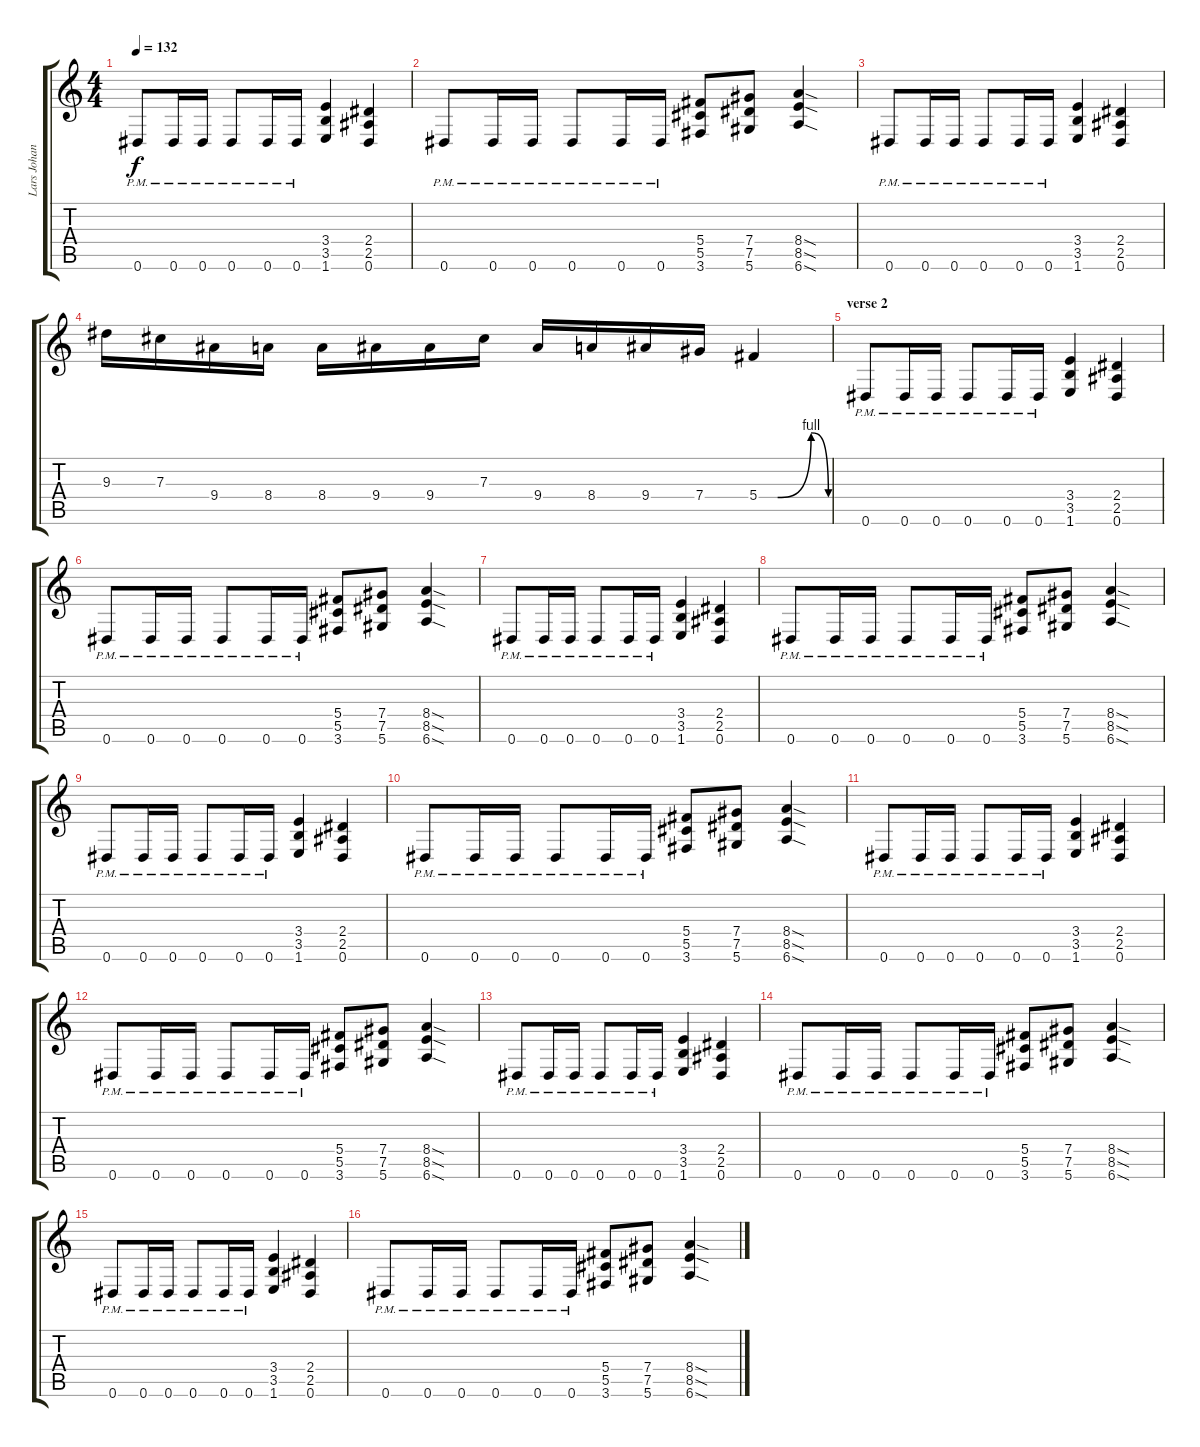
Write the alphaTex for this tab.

\track ("Lars Johansson" "Lars Johan") {instrument distortionguitar}
\staff {score tabs}
\tuning (Eb4 Bb3 Gb3 Db3 Ab2 Eb2) {hide}
\ts (4 4)
\tempo 132
\clef g2
\ks c
0.6{pm}.8{dy f} 0.6{pm}.16 0.6{pm}.16 0.6{pm}.8 0.6{pm}.16 0.6{pm}.16 (3.4 3.5 1.6).4 (2.4 2.5 0.6).4 |
0.6{pm}.8 0.6{pm}.16 0.6{pm}.16 0.6{pm}.8 0.6{pm}.16 0.6{pm}.16 (5.4 5.5 3.6).8 (7.4 7.5 5.6).8 (8.4{sod} 8.5{sod} 6.6{sod}).4 |
0.6{pm}.8 0.6{pm}.16 0.6{pm}.16 0.6{pm}.8 0.6{pm}.16 0.6{pm}.16 (3.4 3.5 1.6).4 (2.4 2.5 0.6).4 |
9.3.16 7.3.16 9.4.16 8.4.16 8.4.16 9.4.16 9.4.16 7.3.16 9.4.16 8.4.16 9.4.16 7.4.16 5.4{be (custom 0 0 16 0 45 4 60 0)}.4 |
\section ("" "verse 2")
0.6{pm}.8 0.6{pm}.16 0.6{pm}.16 0.6{pm}.8 0.6{pm}.16 0.6{pm}.16 (3.4 3.5 1.6).4 (2.4 2.5 0.6).4 |
0.6{pm}.8 0.6{pm}.16 0.6{pm}.16 0.6{pm}.8 0.6{pm}.16 0.6{pm}.16 (5.4 5.5 3.6).8 (7.4 7.5 5.6).8 (8.4{sod} 8.5{sod} 6.6{sod}).4 |
0.6{pm}.8 0.6{pm}.16 0.6{pm}.16 0.6{pm}.8 0.6{pm}.16 0.6{pm}.16 (3.4 3.5 1.6).4 (2.4 2.5 0.6).4 |
0.6{pm}.8 0.6{pm}.16 0.6{pm}.16 0.6{pm}.8 0.6{pm}.16 0.6{pm}.16 (5.4 5.5 3.6).8 (7.4 7.5 5.6).8 (8.4{sod} 8.5{sod} 6.6{sod}).4 |
0.6{pm}.8 0.6{pm}.16 0.6{pm}.16 0.6{pm}.8 0.6{pm}.16 0.6{pm}.16 (3.4 3.5 1.6).4 (2.4 2.5 0.6).4 |
0.6{pm}.8 0.6{pm}.16 0.6{pm}.16 0.6{pm}.8 0.6{pm}.16 0.6{pm}.16 (5.4 5.5 3.6).8 (7.4 7.5 5.6).8 (8.4{sod} 8.5{sod} 6.6{sod}).4 |
0.6{pm}.8 0.6{pm}.16 0.6{pm}.16 0.6{pm}.8 0.6{pm}.16 0.6{pm}.16 (3.4 3.5 1.6).4 (2.4 2.5 0.6).4 |
0.6{pm}.8 0.6{pm}.16 0.6{pm}.16 0.6{pm}.8 0.6{pm}.16 0.6{pm}.16 (5.4 5.5 3.6).8 (7.4 7.5 5.6).8 (8.4{sod} 8.5{sod} 6.6{sod}).4 |
0.6{pm}.8 0.6{pm}.16 0.6{pm}.16 0.6{pm}.8 0.6{pm}.16 0.6{pm}.16 (3.4 3.5 1.6).4 (2.4 2.5 0.6).4 |
0.6{pm}.8 0.6{pm}.16 0.6{pm}.16 0.6{pm}.8 0.6{pm}.16 0.6{pm}.16 (5.4 5.5 3.6).8 (7.4 7.5 5.6).8 (8.4{sod} 8.5{sod} 6.6{sod}).4 |
0.6{pm}.8 0.6{pm}.16 0.6{pm}.16 0.6{pm}.8 0.6{pm}.16 0.6{pm}.16 (3.4 3.5 1.6).4 (2.4 2.5 0.6).4 |
0.6{pm}.8 0.6{pm}.16 0.6{pm}.16 0.6{pm}.8 0.6{pm}.16 0.6{pm}.16 (5.4 5.5 3.6).8 (7.4 7.5 5.6).8 (8.4{sod} 8.5{sod} 6.6{sod}).4
